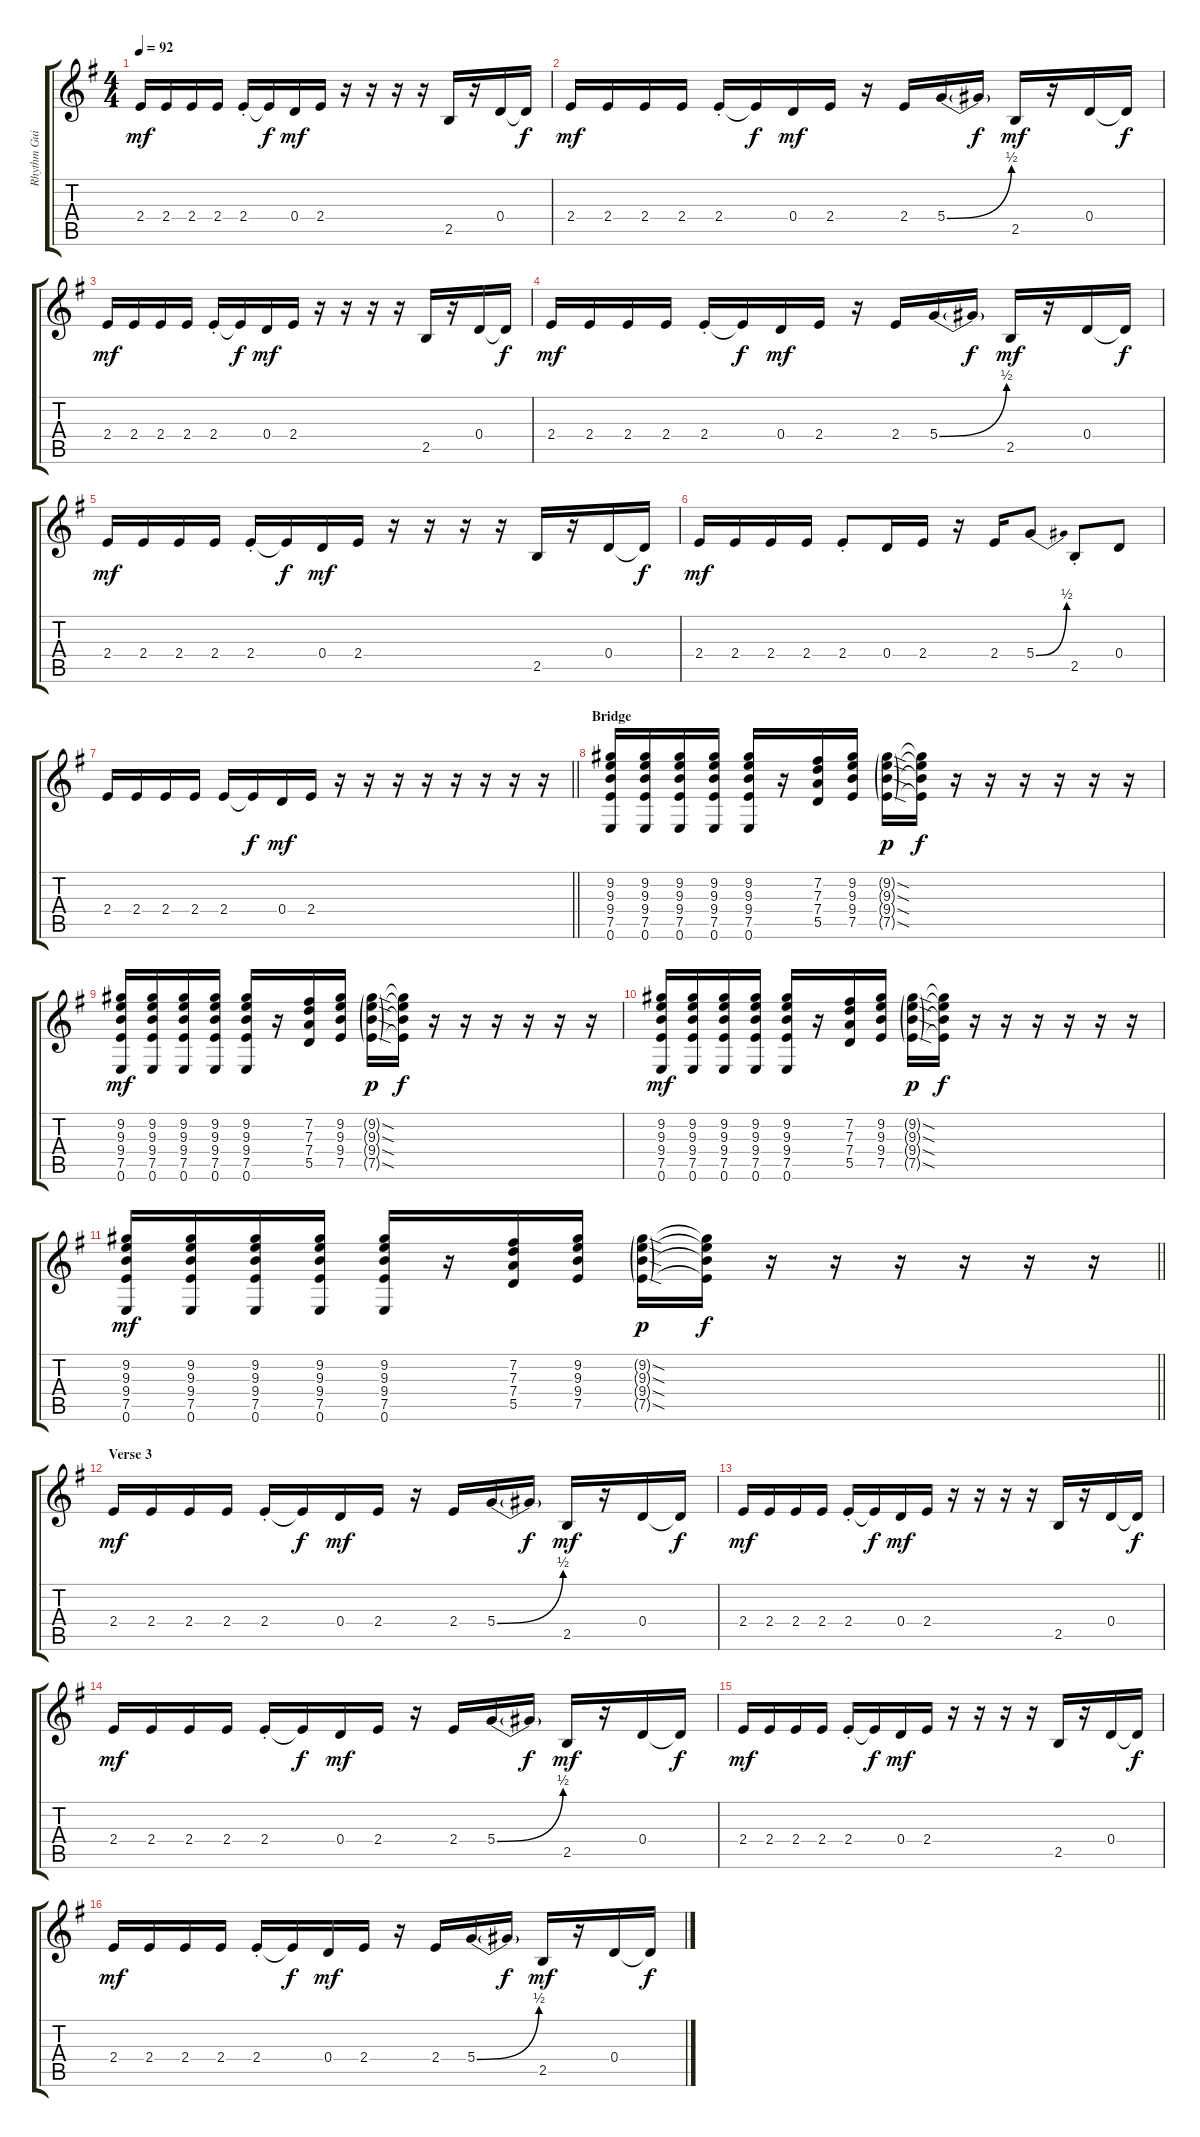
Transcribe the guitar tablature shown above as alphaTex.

\track ("Rhythm Guitar 1" "Rhythm Gui") {instrument distortionguitar}
\staff {score tabs}
\tuning (E4 B3 G3 D3 A2 E2) {hide}
\ts (4 4)
\tempo 92
\clef g2
\ks g
2.4.16{dy mf} 2.4.16 2.4.16 2.4.16 2.4{st}.16 2.4{t}.16{dy f} 0.4.16{dy mf} 2.4.16 r.16 r.16 r.16 r.16 2.5.16 r.16 0.4.16 0.4{t}.16{dy f} |
2.4.16{dy mf} 2.4.16 2.4.16 2.4.16 2.4{st}.16 2.4{t}.16{dy f} 0.4.16{dy mf} 2.4.16 r.16 2.4.16 5.4{be (bend 0 0 60 2)}.16 5.4{t}.16{dy f} 2.5.16{dy mf} r.16 0.4.16 0.4{t}.16{dy f} |
2.4.16{dy mf} 2.4.16 2.4.16 2.4.16 2.4{st}.16 2.4{t}.16{dy f} 0.4.16{dy mf} 2.4.16 r.16 r.16 r.16 r.16 2.5.16 r.16 0.4.16 0.4{t}.16{dy f} |
2.4.16{dy mf} 2.4.16 2.4.16 2.4.16 2.4{st}.16 2.4{t}.16{dy f} 0.4.16{dy mf} 2.4.16 r.16 2.4.16 5.4{be (bend 0 0 60 2)}.16 5.4{t}.16{dy f} 2.5.16{dy mf} r.16 0.4.16 0.4{t}.16{dy f} |
2.4.16{dy mf} 2.4.16 2.4.16 2.4.16 2.4{st}.16 2.4{t}.16{dy f} 0.4.16{dy mf} 2.4.16 r.16 r.16 r.16 r.16 2.5.16 r.16 0.4.16 0.4{t}.16{dy f} |
2.4.16{dy mf} 2.4.16 2.4.16 2.4.16 2.4{st}.8 0.4.16 2.4.16 r.16 2.4.16 5.4{be (bend 0 0 60 2)}.8 2.5{st}.8 0.4.8 |
\barLineRight lightlight
2.4.16 2.4.16 2.4.16 2.4.16 2.4.16 2.4{t}.16{dy f} 0.4.16{dy mf} 2.4.16 r.16 r.16 r.16 r.16 r.16 r.16 r.16 r.16 |
\section ("" "Bridge")
(9.2 9.3 9.4 7.5 0.6).16 (9.2 9.3 9.4 7.5 0.6).16 (9.2 9.3 9.4 7.5 0.6).16 (9.2 9.3 9.4 7.5 0.6).16 (9.2 9.3 9.4 7.5 0.6).16 r.16 (7.2 7.3 7.4 5.5).16 (9.2 9.3 9.4 7.5).16 (9.2{sod g} 9.3{sod g} 9.4{sod g} 7.5{sod g}).16{dy p} (9.2{t} 9.3{t} 9.4{t} 7.5{t}).16{dy f} r.16 r.16 r.16 r.16 r.16 r.16 |
(9.2 9.3 9.4 7.5 0.6).16{dy mf} (9.2 9.3 9.4 7.5 0.6).16 (9.2 9.3 9.4 7.5 0.6).16 (9.2 9.3 9.4 7.5 0.6).16 (9.2 9.3 9.4 7.5 0.6).16 r.16 (7.2 7.3 7.4 5.5).16 (9.2 9.3 9.4 7.5).16 (9.2{sod g} 9.3{sod g} 9.4{sod g} 7.5{sod g}).16{dy p} (9.2{t} 9.3{t} 9.4{t} 7.5{t}).16{dy f} r.16 r.16 r.16 r.16 r.16 r.16 |
(9.2 9.3 9.4 7.5 0.6).16{dy mf} (9.2 9.3 9.4 7.5 0.6).16 (9.2 9.3 9.4 7.5 0.6).16 (9.2 9.3 9.4 7.5 0.6).16 (9.2 9.3 9.4 7.5 0.6).16 r.16 (7.2 7.3 7.4 5.5).16 (9.2 9.3 9.4 7.5).16 (9.2{sod g} 9.3{sod g} 9.4{sod g} 7.5{sod g}).16{dy p} (9.2{t} 9.3{t} 9.4{t} 7.5{t}).16{dy f} r.16 r.16 r.16 r.16 r.16 r.16 |
\barLineRight lightlight
(9.2 9.3 9.4 7.5 0.6).16{dy mf} (9.2 9.3 9.4 7.5 0.6).16 (9.2 9.3 9.4 7.5 0.6).16 (9.2 9.3 9.4 7.5 0.6).16 (9.2 9.3 9.4 7.5 0.6).16 r.16 (7.2 7.3 7.4 5.5).16 (9.2 9.3 9.4 7.5).16 (9.2{sod g} 9.3{sod g} 9.4{sod g} 7.5{sod g}).16{dy p} (9.2{t} 9.3{t} 9.4{t} 7.5{t}).16{dy f} r.16 r.16 r.16 r.16 r.16 r.16 |
\section ("" "Verse 3")
2.4.16{dy mf} 2.4.16 2.4.16 2.4.16 2.4{st}.16 2.4{t}.16{dy f} 0.4.16{dy mf} 2.4.16 r.16 2.4.16 5.4{be (bend 0 0 60 2)}.16 5.4{t}.16{dy f} 2.5.16{dy mf} r.16 0.4.16 0.4{t}.16{dy f} |
2.4.16{dy mf} 2.4.16 2.4.16 2.4.16 2.4{st}.16 2.4{t}.16{dy f} 0.4.16{dy mf} 2.4.16 r.16 r.16 r.16 r.16 2.5.16 r.16 0.4.16 0.4{t}.16{dy f} |
2.4.16{dy mf} 2.4.16 2.4.16 2.4.16 2.4{st}.16 2.4{t}.16{dy f} 0.4.16{dy mf} 2.4.16 r.16 2.4.16 5.4{be (bend 0 0 60 2)}.16 5.4{t}.16{dy f} 2.5.16{dy mf} r.16 0.4.16 0.4{t}.16{dy f} |
2.4.16{dy mf} 2.4.16 2.4.16 2.4.16 2.4{st}.16 2.4{t}.16{dy f} 0.4.16{dy mf} 2.4.16 r.16 r.16 r.16 r.16 2.5.16 r.16 0.4.16 0.4{t}.16{dy f} |
2.4.16{dy mf} 2.4.16 2.4.16 2.4.16 2.4{st}.16 2.4{t}.16{dy f} 0.4.16{dy mf} 2.4.16 r.16 2.4.16 5.4{be (bend 0 0 60 2)}.16 5.4{t}.16{dy f} 2.5.16{dy mf} r.16 0.4.16 0.4{t}.16{dy f}
